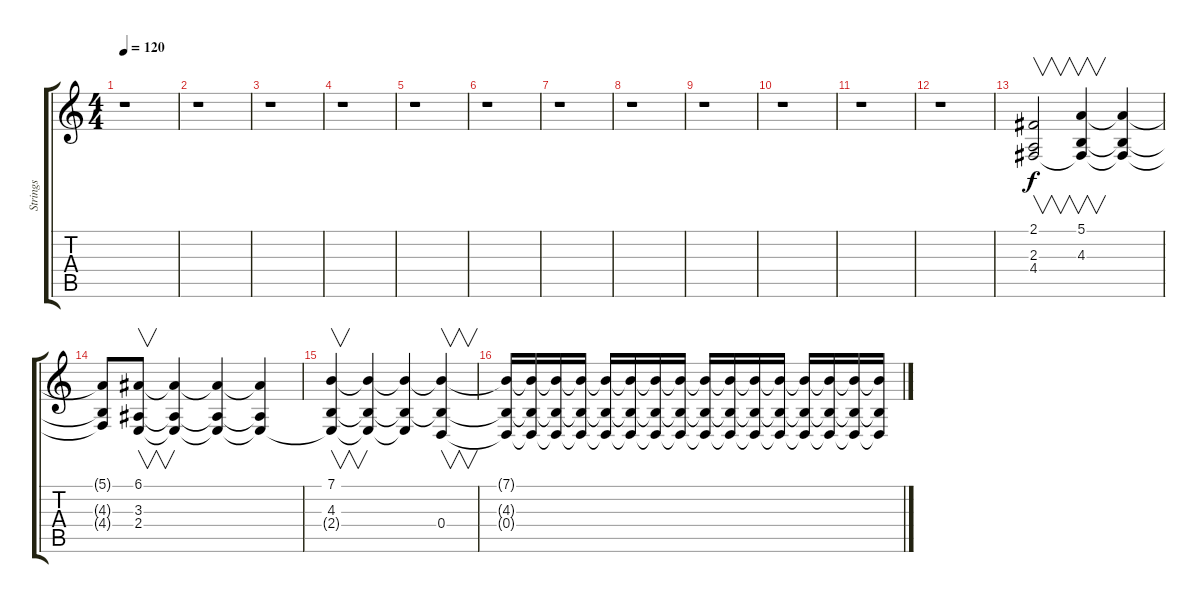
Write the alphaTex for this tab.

\track ("Strings" "Strings") {instrument viola}
\staff {score tabs}
\tuning (E4 B3 G3 D3 A2 E2) {hide}
\ts (4 4)
\tempo 120
\clef g2
\ks c
r.1{dy f} |
r.1 |
r.1 |
r.1 |
r.1 |
r.1 |
r.1 |
r.1 |
r.1 |
r.1 |
r.1 |
r.1 |
(2.1 2.3 4.4).2{v} (5.1 4.3 4.4{t}).4{v} (5.1{t} 4.3{t} 4.4{t}).4 |
(5.1{t} 4.3{t} 4.4{t}).8 (6.1 3.3 2.4).8{v} (6.1{t} 3.3{t} 2.4{t}).4 (6.1{t} 3.3{t} 2.4{t}).4 (6.1{t} 3.3{t} 2.4{t}).4 |
(7.1 4.3 2.4{t}).4{v} (7.1{t} 4.3{t} 2.4{t}).4 (7.1{t} 4.3{t} 2.4{t}).4 (7.1{t} 4.3{t} 0.4).4{v} |
(7.1{t} 4.3{t} 0.4{t}).16{volume 6} (7.1{t} 4.3{t} 0.4{t}).16 (7.1{t} 4.3{t} 0.4{t}).16{volume 5} (7.1{t} 4.3{t} 0.4{t}).16 (7.1{t} 4.3{t} 0.4{t}).16{volume 4} (7.1{t} 4.3{t} 0.4{t}).16 (7.1{t} 4.3{t} 0.4{t}).16{volume 3} (7.1{t} 4.3{t} 0.4{t}).16 (7.1{t} 4.3{t} 0.4{t}).16{volume 2} (7.1{t} 4.3{t} 0.4{t}).16 (7.1{t} 4.3{t} 0.4{t}).16 (7.1{t} 4.3{t} 0.4{t}).16{volume 1} (7.1{t} 4.3{t} 0.4{t}).16 (7.1{t} 4.3{t} 0.4{t}).16 (7.1{t} 4.3{t} 0.4{t}).16 (7.1{t} 4.3{t} 0.4{t}).16
